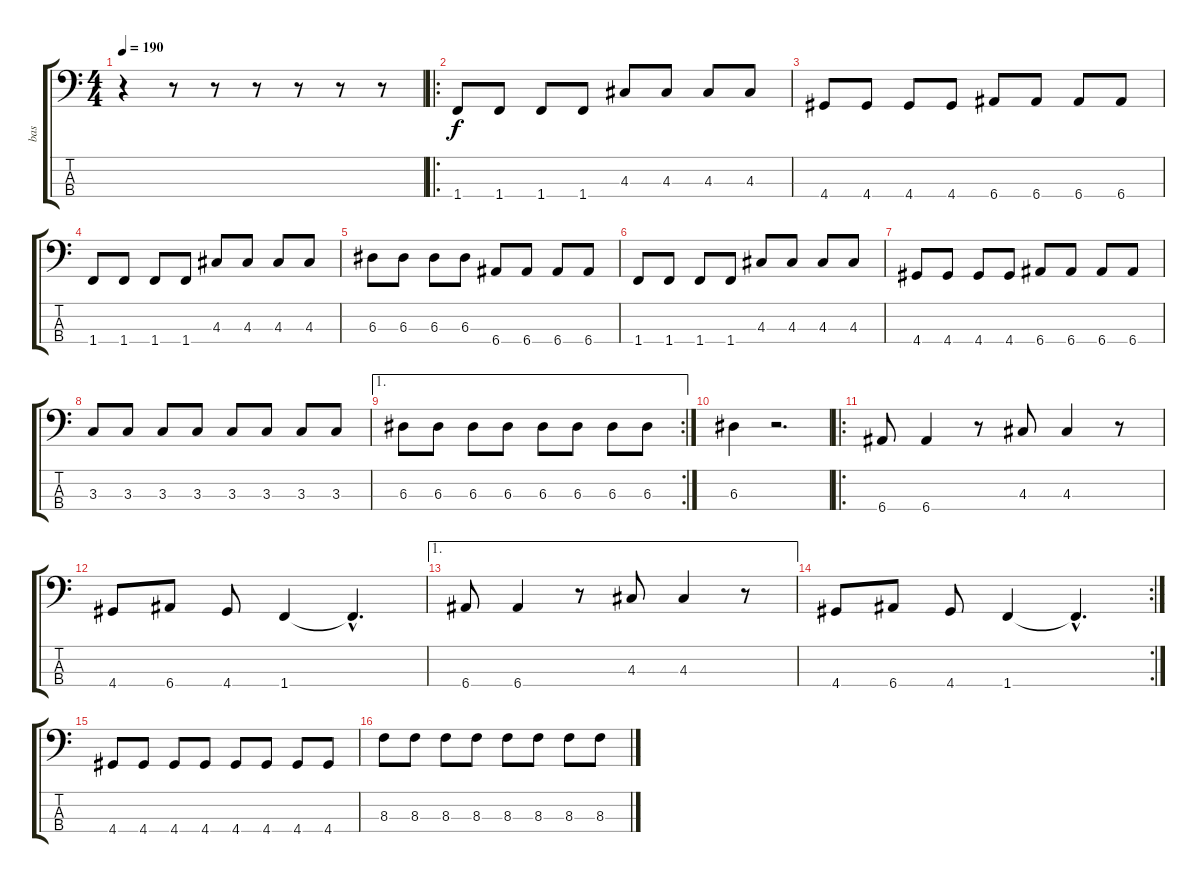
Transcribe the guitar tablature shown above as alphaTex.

\track ("bas" "bas") {instrument electricbassfinger}
\staff {score tabs}
\tuning (G2 D2 A1 E1) {hide}
\ts (4 4)
\tempo 190
\clef f4
\ks c
r.4{dy f} r.8 r.8 r.8 r.8 r.8 r.8 |
\ro
1.4.8 1.4.8 1.4.8 1.4.8 4.3.8 4.3.8 4.3.8 4.3.8 |
4.4.8 4.4.8 4.4.8 4.4.8 6.4.8 6.4.8 6.4.8 6.4.8 |
1.4.8 1.4.8 1.4.8 1.4.8 4.3.8 4.3.8 4.3.8 4.3.8 |
6.3.8 6.3.8 6.3.8 6.3.8 6.4.8 6.4.8 6.4.8 6.4.8 |
1.4.8 1.4.8 1.4.8 1.4.8 4.3.8 4.3.8 4.3.8 4.3.8 |
4.4.8 4.4.8 4.4.8 4.4.8 6.4.8 6.4.8 6.4.8 6.4.8 |
3.3.8 3.3.8 3.3.8 3.3.8 3.3.8 3.3.8 3.3.8 3.3.8 |
\ae 1
\rc 2
6.3.8 6.3.8 6.3.8 6.3.8 6.3.8 6.3.8 6.3.8 6.3.8 |
6.3.4 r.2{d} |
\ro
6.4.8 6.4.4 r.8 4.3.8 4.3.4 r.8 |
4.4.8 6.4.8 4.4.8 1.4.4 1.4{hac t}.4{d} |
\ae 1
6.4.8 6.4.4 r.8 4.3.8 4.3.4 r.8 |
\rc 2
4.4.8 6.4.8 4.4.8 1.4.4 1.4{hac t}.4{d} |
4.4.8 4.4.8 4.4.8 4.4.8 4.4.8 4.4.8 4.4.8 4.4.8 |
8.3.8 8.3.8 8.3.8 8.3.8 8.3.8 8.3.8 8.3.8 8.3.8
